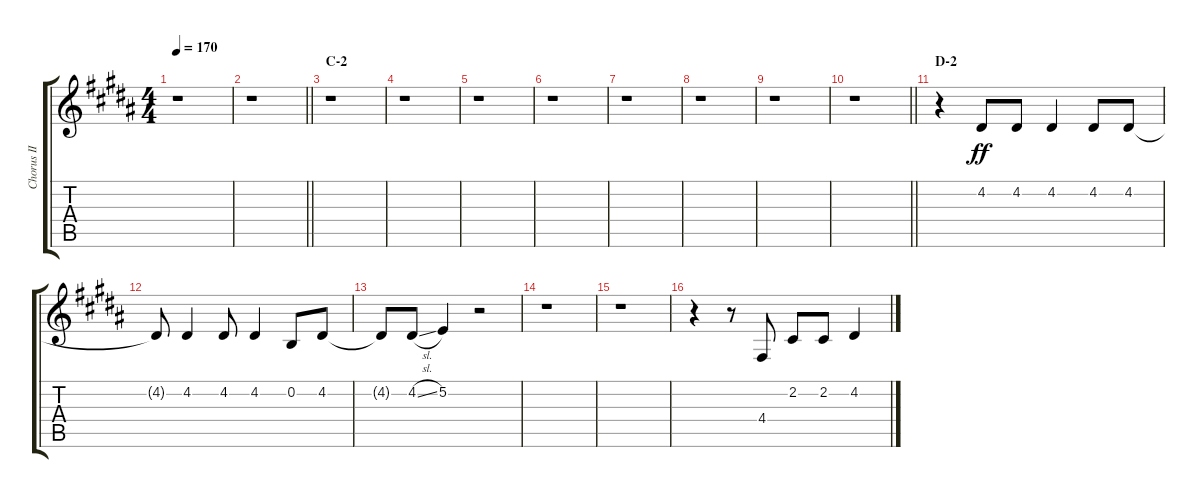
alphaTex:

\track ("Chorus II" "Chorus II") {instrument voiceoohs}
\staff {score tabs}
\tuning (E4 B3 G3 D3 A2 E2) {hide}
\ts (4 4)
\tempo 170
\clef g2
\ks b
r.1{dy ff} |
\barLineRight lightlight
r.1 |
\section ("" "C-2")
r.1 |
r.1 |
r.1 |
r.1 |
r.1 |
r.1 |
r.1 |
\barLineRight lightlight
r.1 |
\section ("" "D-2")
r.4 4.2.8 4.2.8 4.2.4 4.2.8 4.2.8 |
4.2{t}.8 4.2.4 4.2.8 4.2.4 0.2.8 4.2.8 |
4.2{t}.8 4.2{sl}.8 5.2.4 r.2 |
r.1 |
r.1 |
r.4 r.8 4.4.8 2.2.8 2.2.8 4.2.4
